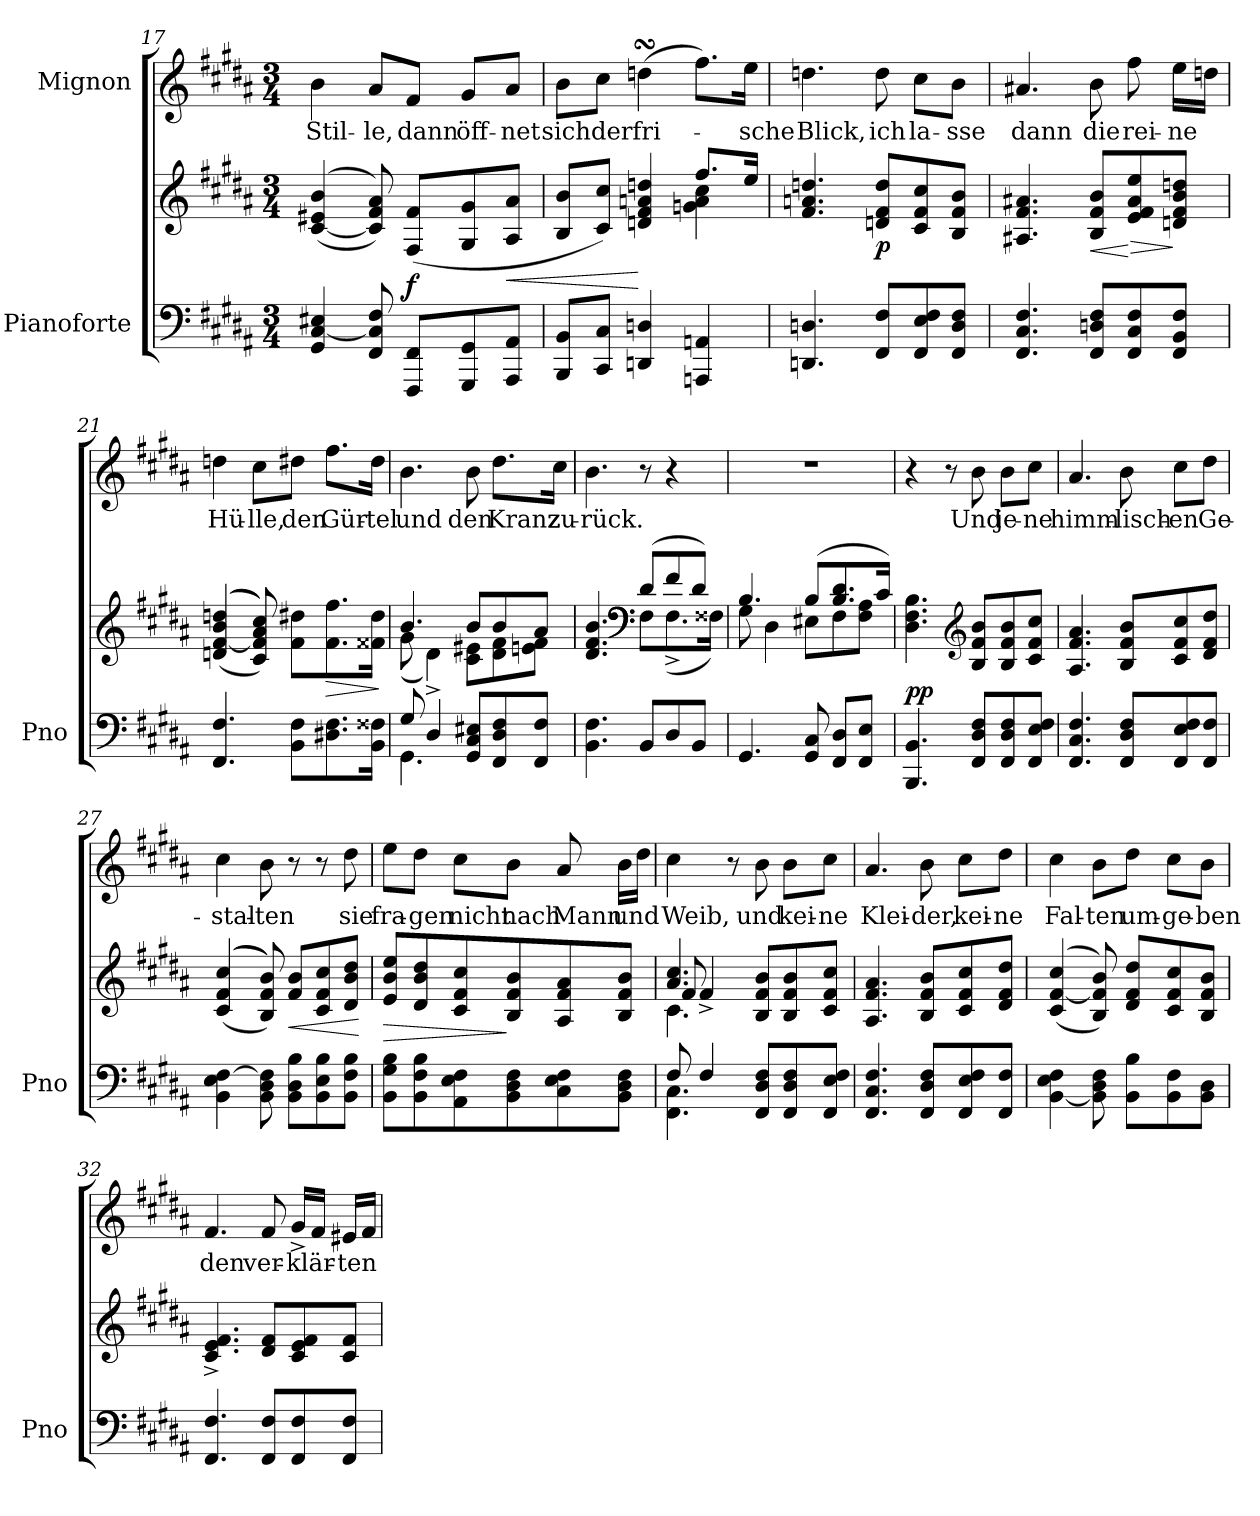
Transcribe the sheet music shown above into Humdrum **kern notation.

**kern	**kern	**dynam	**kern	**text
*part2	*part2	*part2	*part1	*part1
*staff3	*staff2	*staff2/3	*staff1	*staff1
*I"Pianoforte	*	*	*I"Mignon	*
*I'Pno	*	*	*	*
*clefF4	*clefG2	*	*clefG2	*
*k[f#c#g#d#a#]	*k[f#c#g#d#a#]	*	*k[f#c#g#d#a#]	*
*M3/4	*M3/4	*	*M3/4	*
=17	=17	=17	=17	=17
!	!	!	!	!LO:LY:b
4GG#/ [4C#/ 4E#X/	(>(>[4c#/ 4e#X/ 4b/	.	4b\	Stil-
!	!	!	!	!LO:LY:b
8FF#/ 8C#/] 8F#/	8c#/] 8f#/ 8a#/))	.	8a#/L	-le,
!	!	!LO:DY:a=2	!	!LO:LY:b
8FFF#/ 8FF#/L	(<8F#/ 8f#/L	f	8f#/J	dann
!	!	!	!	!LO:LY:b
8GGG#/ 8GG#/	8G#/ 8g#/	.	8g#/L	öff-
!	!	!LO:HP:b	!	!LO:LY:b
8AAA#/ 8AA#/J	8A#/ 8a#/J	<	8a#/J	-net
=18	=18	=18	=18	=18
*	*^	*	*	*
!	!	!	!	!	!LO:LY:b
8BBB/ 8BB/L	8B/ 8b/L	2ryy	.	8b\L	sich
!	!	!	!	!	!LO:LY:b
8CC#/ 8C#/J	8c#/ 8cc#/J)	.	.	8cc#\J	der
!	!	!	!	!	!LO:LY:b
4DDn/ 4Dn/	4dn/ 4f#/ 4an/ 4ddn/	.	[	(>4ddnsSSs\	fri-
4AAAn/ 4AAn/	8.ff#/L	4gn\ 4a\ 4cc#\	.	8.ff#\L)	.
!	!	!	!	!	!LO:LY:b
.	16ee/Jk	.	.	16ee\Jk	-sche
*	*v	*v	*	*	*
=19	=19	=19	=19	=19
!	!	!	!	!LO:LY:b
4.DDn/ 4.Dn/	4.f#/ 4.an/ 4.ddn/	.	4.ddn\	Blick,
!	!	!LO:DY:b	!	!LO:LY:b
8FF#/ 8F#/L	8dn/ 8f#/ 8dd/L	p	8dd\	ich
!	!	!	!	!LO:LY:b
8FF#/ 8E/ 8F#/	8c#/ 8f#/ 8cc#/	.	8cc#\L	la-
!	!	!	!	!LO:LY:b
8FF#/ 8D/ 8F#/J	8B/ 8f#/ 8b/J	.	8b\J	-sse
=20	=20	=20	=20	=20
!	!	!	!	!LO:LY:b
4.FF#/ 4.C#/ 4.F#/	4.A#X/ 4.f#/ 4.a#X/	.	4.a#X/	dann
!	!	!LO:HP:b	!	!LO:LY:b
8FF#/ 8Dn/ 8F#/L	8B/ 8f#/ 8b/L	<	8b\	die
!	!	!LO:HP:n=1:b	!	!LO:LY:b
8FF#/ 8C#/ 8F#/	8e/ 8f#/ 8a#/ 8ee/	[ >	8ff#\	rei-
!	!	!	!	!LO:LY:b
8FF#/ 8BB/ 8F#/J	8dn/ 8f#/ 8b/ 8ddn/J	]	16ee\LL	-ne
.	.	.	16ddn\JJ	.
!!LO:PB:g=z
=21	=21	=21	=21	=21
!	!	!	!	!LO:LY:b
4.FF#/ 4.F#/	(>(>(>4dn/ [4f#/ 4b/ 4ddn/	.	4ddn\	Hü-
!	!	!	!	!LO:LY:b
.	8c#/ 8f#/] 8a#/ 8cc#/)))	.	8cc#\L	-lle,
!	!	!	!	!LO:LY:b
8BB\ 8F#\L	8f#\ 8dd#X\L	.	8dd#X\J	den
!	!	!LO:HP:b	!	!LO:LY:b
8.D#X\ 8.F#\	8.f#\ 8.ff#\	>	8.ff#\L	Gür-
!	!	!	!	!LO:LY:b
16BB\ 16F##X\Jk	16f##X\ 16dd#\Jk	.	16dd#\Jk	-tel
.	.	]	.	.
=22	=22	=22	=22	=22
*^	*^	*	*	*
!	!	!	!	!	!	!LO:LY:b
8G#/	4.GG#\	4.b/	(<8g#\	.	4.b\	und
4D#/	.	.	4d#^\)	.	.	.
!	!	!	!	!	!	!LO:LY:b
8GG#/ 8C#/ 8E#X/L	4.ryy	8b/L	8c#\ 8e#X\L	.	8b\	den
!	!	!	!	!	!	!LO:LY:b
8FF#/ 8D#/ 8F#/	.	8b/	8d#\ 8f#\	.	8.dd#\L	Kranz
8FF#/ 8F#/J	.	8a#/J	8en\ 8f#\J	.	.	.
!	!	!	!	!	!	!LO:LY:b
.	.	.	.	.	16cc#\Jk	zu-
*v	*v	*	*	*	*	*
=23	=23	=23	=23	=23	=23
!	!	!	!	!	!LO:LY:b
4.BB\ 4.F#\	4.d#/ 4.f#/ 4.b/	4.ryy	.	4.b\	-rück.
*	*clefF4	*	*	*	*
8BB/L	(>8d#/L	8F#\L	.	8r	.
8D#/	8f#/	(<8.F#^\	.	4r	.
8BB/J	8d#/J)	.	.	.	.
.	.	16F##X\Jk)	.	.	.
=24	=24	=24	=24	=24	=24
4.GG#/	4.B/	8G#\	.	2.r	.
.	.	4D#\	.	.	.
8GG#/ 8C#/	(>8B/L	8E#X\L	.	.	.
8FF#/ 8D#/L	8.B/ 8.d#/	8F#\	.	.	.
8FF#/ 8E/J	.	8F#\ 8A#\J	.	.	.
.	16c#/Jk)	.	.	.	.
*	*v	*v	*	*	*
=25	=25	=25	=25	=25
!	!	!LO:DY:a=2	!	!
4.BBB/ 4.BB/	4.D#\ 4.F#\ 4.B\	pp	4r	.
.	.	.	8r	.
*	*clefG2	*	*	*
!	!	!	!	!LO:LY:b
8FF#/ 8D#/ 8F#/L	8B/ 8f#/ 8b/L	.	8b\	Und
!	!	!	!	!LO:LY:b
8FF#/ 8D#/ 8F#/	8B/ 8f#/ 8b/	.	8b\L	je-
!	!	!	!	!LO:LY:b
8FF#/ 8E/ 8F#/J	8c#/ 8f#/ 8cc#/J	.	8cc#\J	-ne
!!LO:LB:g=z
=26	=26	=26	=26	=26
!	!	!	!	!LO:LY:b
4.FF#/ 4.C#/ 4.F#/	4.A#/ 4.f#/ 4.a#/	.	4.a#/	himm-
!	!	!	!	!LO:LY:b
8FF#/ 8D#/ 8F#/L	8B/ 8f#/ 8b/L	.	8b\	-lisch-
!	!	!	!	!LO:LY:b
8FF#/ 8E/ 8F#/	8c#/ 8f#/ 8cc#/	.	8cc#\L	-en
!	!	!	!	!LO:LY:b
8FF#/ 8F#/J	8d#/ 8f#/ 8dd#/J	.	8dd#\J	Ge-
!!LO:LB:g=z
=27	=27	=27	=27	=27
!	!	!	!	!LO:LY:b
4BB\ 4E\ [4F#\	(>(<(<4c#/ 4f#/ 4cc#/	.	4cc#\	-stal-
!	!	!	!	!LO:LY:b
8BB\ 8D#\ 8F#\]	8B/ 8f#/ 8b/)))	.	8b\	-ten
!	!	!LO:HP:b	!	!
8BB\ 8D#\ 8B\L	8f#/ 8b/L	<	8r	.
8BB\ 8E\ 8B\	8c#/ 8f#/ 8cc#/	.	8r	.
!	!	!	!	!LO:LY:b
8BB\ 8F#\ 8B\J	8d#/ 8b/ 8dd#/J	.	8dd#\	sie
.	.	[	.	.
=28	=28	=28	=28	=28
!	!	!LO:HP:b	!	!LO:LY:b
8BB\ 8G#\ 8B\L	8e/ 8b/ 8ee/L	>	8ee\L	fra-
!	!	!	!	!LO:LY:b
8BB\ 8F#\ 8B\	8d#/ 8b/ 8dd#/	.	8dd#\J	-gen
!	!	!	!	!LO:LY:b
8AA#\ 8E\ 8F#\	8c#/ 8f#/ 8cc#/	.	8cc#\L	nicht
!	!	!	!	!LO:LY:b
8BB\ 8D#\ 8F#\	8B/ 8f#/ 8b/	]	8b\J	nach
!	!	!	!	!LO:LY:b
8C#\ 8E\ 8F#\	8A#/ 8f#/ 8a#/	.	8a#/	Mann
!	!	!	!	!LO:LY:b
8BB\ 8D#\ 8F#\J	8B/ 8f#/ 8b/J	.	16b\LL	und
.	.	.	16dd#\JJ	.
=29	=29	=29	=29	=29
*^	*^	*	*	*
*	*	*	*^	*	*	*
!	!	!	!	!	!	!	!LO:LY:b
8F#/	4.FF#\ 4.C#\	4.a#/ 4.cc#/	8f#/	4.c#\	.	4cc#\	Weib,
4F#/	.	.	4f#^/	.	.	.	.
.	.	.	.	.	.	8r	.
!	!	!	!	!	!	!	!LO:LY:b
8FF#/ 8D#/ 8F#/L	4.ryy	8B/ 8f#/ 8b/L	4.ryy	4.ryy	.	8b\	und
!	!	!	!	!	!	!	!LO:LY:b
8FF#/ 8D#/ 8F#/	.	8B/ 8f#/ 8b/	.	.	.	8b\L	kei-
!	!	!	!	!	!	!	!LO:LY:b
8FF#/ 8E/ 8F#/J	.	8c#/ 8f#/ 8cc#/J	.	.	.	8cc#\J	-ne
*v	*v	*	*	*	*	*	*
*	*v	*v	*v	*	*	*
=30	=30	=30	=30	=30
!	!	!	!	!LO:LY:b
4.FF#/ 4.C#/ 4.F#/	4.A#/ 4.f#/ 4.a#/	.	4.a#/	Klei-
!	!	!	!	!LO:LY:b
8FF#/ 8D#/ 8F#/L	8B/ 8f#/ 8b/L	.	8b\	-der,
!	!	!	!	!LO:LY:b
8FF#/ 8E/ 8F#/	8c#/ 8f#/ 8cc#/	.	8cc#\L	kei-
!	!	!	!	!LO:LY:b
8FF#/ 8F#/J	8d#/ 8f#/ 8dd#/J	.	8dd#\J	-ne
=31	=31	=31	=31	=31
!	!	!	!	!LO:LY:b
[4BB\ 4E\ 4F#\	(>(>4c#/ [4f#/ 4cc#/	.	4cc#\	Fal-
!	!	!	!	!LO:LY:b
8BB\] 8D#\ 8F#\	8B/ 8f#/] 8b/))	.	8b\L	-ten
!	!	!	!	!LO:LY:b
8BB\ 8B\L	8d#/ 8f#/ 8dd#/L	.	8dd#\J	um-
!	!	!	!	!LO:LY:b
8BB\ 8F#\	8c#/ 8f#/ 8cc#/	.	8cc#\L	-ge-
!	!	!	!	!LO:LY:b
8BB\ 8D#\J	8B/ 8f#/ 8b/J	.	8b\J	-ben
!!LO:LB:g=z
=32	=32	=32	=32	=32
!	!	!	!	!LO:LY:b
4.FF#/ 4.F#/	4.c#/^ 4.e/^ 4.f#/^	.	4.f#/	den
!	!	!	!	!LO:LY:b
8FF#/ 8F#/L	8d#/ 8f#/L	.	8f#/	ver-
!	!	!	!	!LO:LY:b
8FF#/ 8F#/	8c#/ 8e/ 8f#/	.	16g#^/LL	-klär-
.	.	.	16f#/JJ	.
!	!	!	!	!LO:LY:b
8FF#/ 8F#/J	8c#/ 8f#/J	.	16e#X/LL	-ten
.	.	.	16f#/JJ	.
=	=	=	=	=
*-	*-	*-	*-	*-
